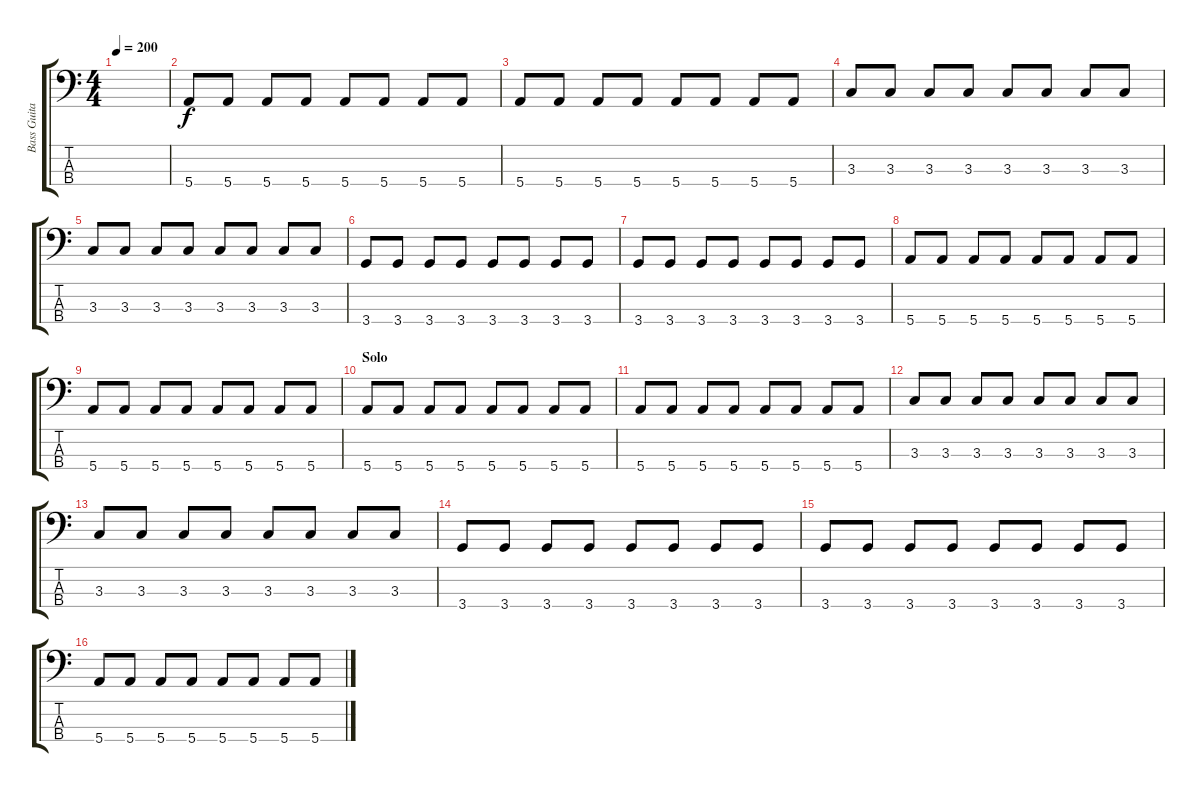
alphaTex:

\track ("Bass Guitar" "Bass Guita") {instrument electricbassfinger}
\staff {score tabs}
\tuning (G2 D2 A1 E1) {hide}
\ts (4 4)
\tempo 200
\clef f4
\ks c
|
5.4.8 5.4.8 5.4.8 5.4.8 5.4.8 5.4.8 5.4.8 5.4.8 |
5.4.8 5.4.8 5.4.8 5.4.8 5.4.8 5.4.8 5.4.8 5.4.8 |
3.3.8 3.3.8 3.3.8 3.3.8 3.3.8 3.3.8 3.3.8 3.3.8 |
3.3.8 3.3.8 3.3.8 3.3.8 3.3.8 3.3.8 3.3.8 3.3.8 |
3.4.8 3.4.8 3.4.8 3.4.8 3.4.8 3.4.8 3.4.8 3.4.8 |
3.4.8 3.4.8 3.4.8 3.4.8 3.4.8 3.4.8 3.4.8 3.4.8 |
5.4.8 5.4.8 5.4.8 5.4.8 5.4.8 5.4.8 5.4.8 5.4.8 |
5.4.8 5.4.8 5.4.8 5.4.8 5.4.8 5.4.8 5.4.8 5.4.8 |
\section ("" "Solo ")
5.4.8 5.4.8 5.4.8 5.4.8 5.4.8 5.4.8 5.4.8 5.4.8 |
5.4.8 5.4.8 5.4.8 5.4.8 5.4.8 5.4.8 5.4.8 5.4.8 |
3.3.8 3.3.8 3.3.8 3.3.8 3.3.8 3.3.8 3.3.8 3.3.8 |
3.3.8 3.3.8 3.3.8 3.3.8 3.3.8 3.3.8 3.3.8 3.3.8 |
3.4.8 3.4.8 3.4.8 3.4.8 3.4.8 3.4.8 3.4.8 3.4.8 |
3.4.8 3.4.8 3.4.8 3.4.8 3.4.8 3.4.8 3.4.8 3.4.8 |
5.4.8 5.4.8 5.4.8 5.4.8 5.4.8 5.4.8 5.4.8 5.4.8
